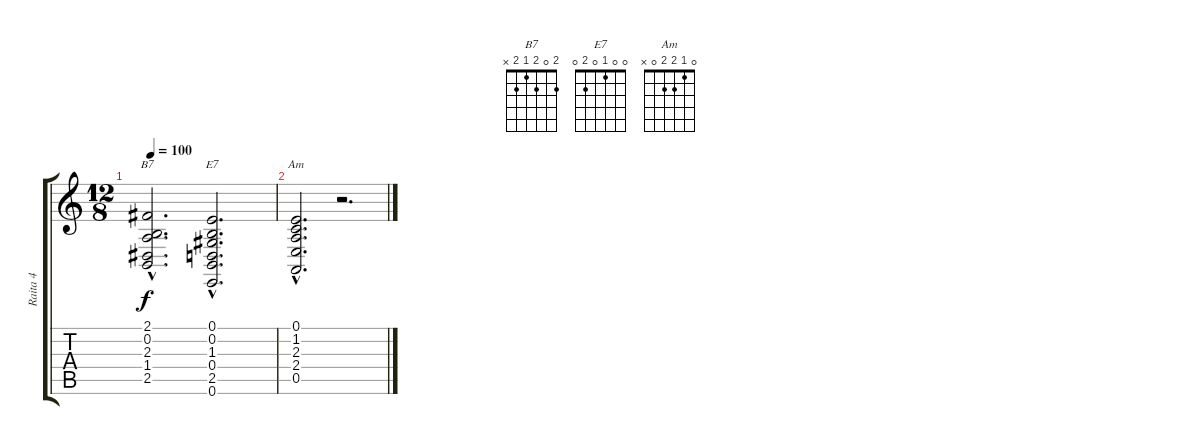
\track ("Raita 4" "Raita 4") {instrument rockorgan}
\staff {score tabs}
\tuning (E4 B3 G3 D3 A2 E2) {hide}
\chord ("B7" 2 0 2 1 2 x)
\chord ("E7" 0 0 1 0 2 0)
\chord ("Am" 0 1 2 2 0 x)
\ts (12 8)
\tempo 100
\clef g2
\ks c
(2.1{hac} 0.2{hac} 2.3{hac} 1.4{hac} 2.5{hac}).2{d ch "B7" dy f} (0.1{hac} 0.2{hac} 1.3{hac} 0.4{hac} 2.5{hac} 0.6{hac}).2{d ch "E7"} |
(0.1{hac} 1.2{hac} 2.3{hac} 2.4{hac} 0.5{hac}).2{d ch "Am"} r.2{d}
